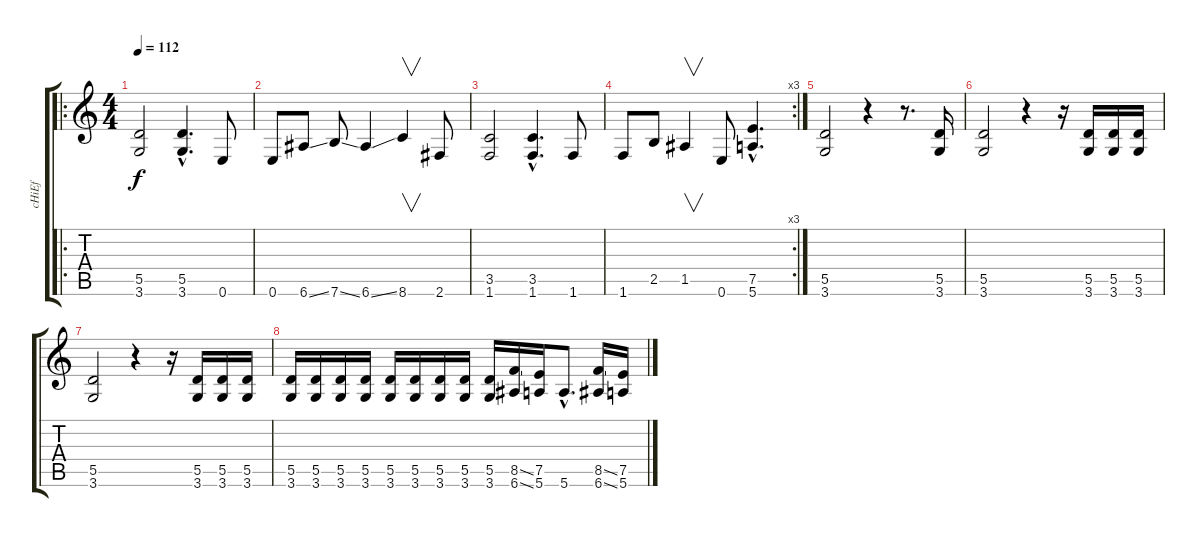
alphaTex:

\track ("cHiEf" "cHiEf") {instrument overdrivenguitar}
\staff {score tabs}
\tuning (E4 B3 G3 D3 A2 E2) {hide}
\ro
\ts (4 4)
\tempo 112
\clef g2
\ks c
(5.5 3.6).2{dy f instrument overdrivenguitar} (5.5{hac} 3.6{hac}).4{d} 0.6.8 |
0.6.8 6.6{ss}.8 7.6{ss}.8 6.6{ss}.4 8.6.4{v} 2.6.8 |
(3.5 1.6).2 (3.5{hac} 1.6{hac}).4{d} 1.6.8 |
\rc 3
1.6.8 2.5.8 1.5.4{v} 0.6.8 (7.5{hac} 5.6{hac}).4{d} |
(5.5 3.6).2 r.4 r.8{d} (5.5 3.6).16 |
(5.5 3.6).2 r.4 r.16 (5.5 3.6).16 (5.5 3.6).16 (5.5 3.6).16 |
(5.5 3.6).2 r.4 r.16 (5.5 3.6).16 (5.5 3.6).16 (5.5 3.6).16 |
(5.5 3.6).16 (5.5 3.6).16 (5.5 3.6).16 (5.5 3.6).16 (5.5 3.6).16 (5.5 3.6).16 (5.5 3.6).16 (5.5 3.6).16 (5.5 3.6).16 (8.5{ss} 6.6{ss}).16 (7.5 5.6).16 5.6{hac}.8{d} (8.5{ss} 6.6{ss}).16 (7.5 5.6).16
